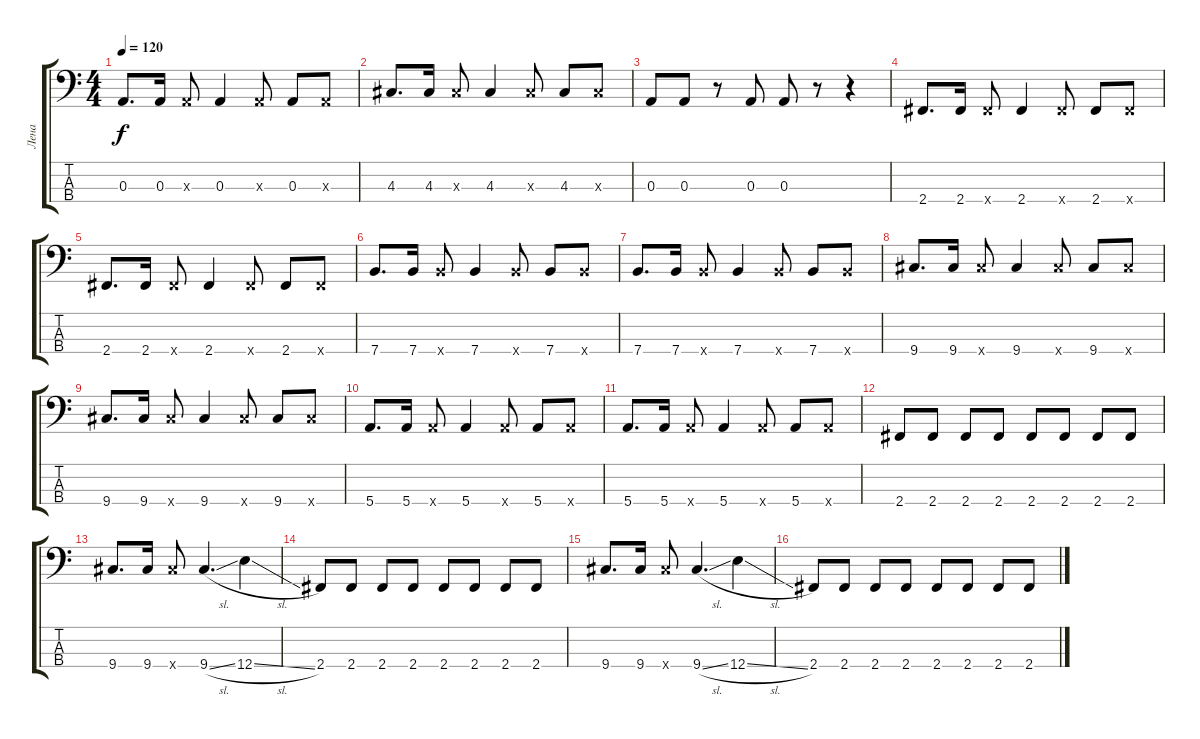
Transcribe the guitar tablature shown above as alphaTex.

\track ("Лена" "Лена") {instrument electricbassfinger}
\staff {score tabs}
\tuning (G2 D2 A1 E1) {hide}
\ts (4 4)
\tempo 120
\clef f4
\ks c
0.3.8{d dy f} 0.3.16 0.3{x}.8 0.3.4 0.3{x}.8 0.3.8 0.3{x}.8 |
4.3.8{d} 4.3.16 4.3{x}.8 4.3.4 4.3{x}.8 4.3.8 4.3{x}.8 |
0.3.8 0.3.8 r.8 0.3.8 0.3.8 r.8 r.4 |
2.4.8{d} 2.4.16 2.4{x}.8 2.4.4 2.4{x}.8 2.4.8 2.4{x}.8 |
2.4.8{d} 2.4.16 2.4{x}.8 2.4.4 2.4{x}.8 2.4.8 2.4{x}.8 |
7.4.8{d} 7.4.16 7.4{x}.8 7.4.4 7.4{x}.8 7.4.8 7.4{x}.8 |
7.4.8{d} 7.4.16 7.4{x}.8 7.4.4 7.4{x}.8 7.4.8 7.4{x}.8 |
9.4.8{d} 9.4.16 9.4{x}.8 9.4.4 9.4{x}.8 9.4.8 9.4{x}.8 |
9.4.8{d} 9.4.16 9.4{x}.8 9.4.4 9.4{x}.8 9.4.8 9.4{x}.8 |
5.4.8{d} 5.4.16 5.4{x}.8 5.4.4 5.4{x}.8 5.4.8 5.4{x}.8 |
5.4.8{d} 5.4.16 5.4{x}.8 5.4.4 5.4{x}.8 5.4.8 5.4{x}.8 |
2.4.8 2.4.8 2.4.8 2.4.8 2.4.8 2.4.8 2.4.8 2.4.8 |
9.4.8{d} 9.4.16 9.4{x}.8 9.4{sl}.4{d} 12.4{sl}.4 |
2.4.8 2.4.8 2.4.8 2.4.8 2.4.8 2.4.8 2.4.8 2.4.8 |
9.4.8{d} 9.4.16 9.4{x}.8 9.4{sl}.4{d} 12.4{sl}.4 |
2.4.8 2.4.8 2.4.8 2.4.8 2.4.8 2.4.8 2.4.8 2.4.8
